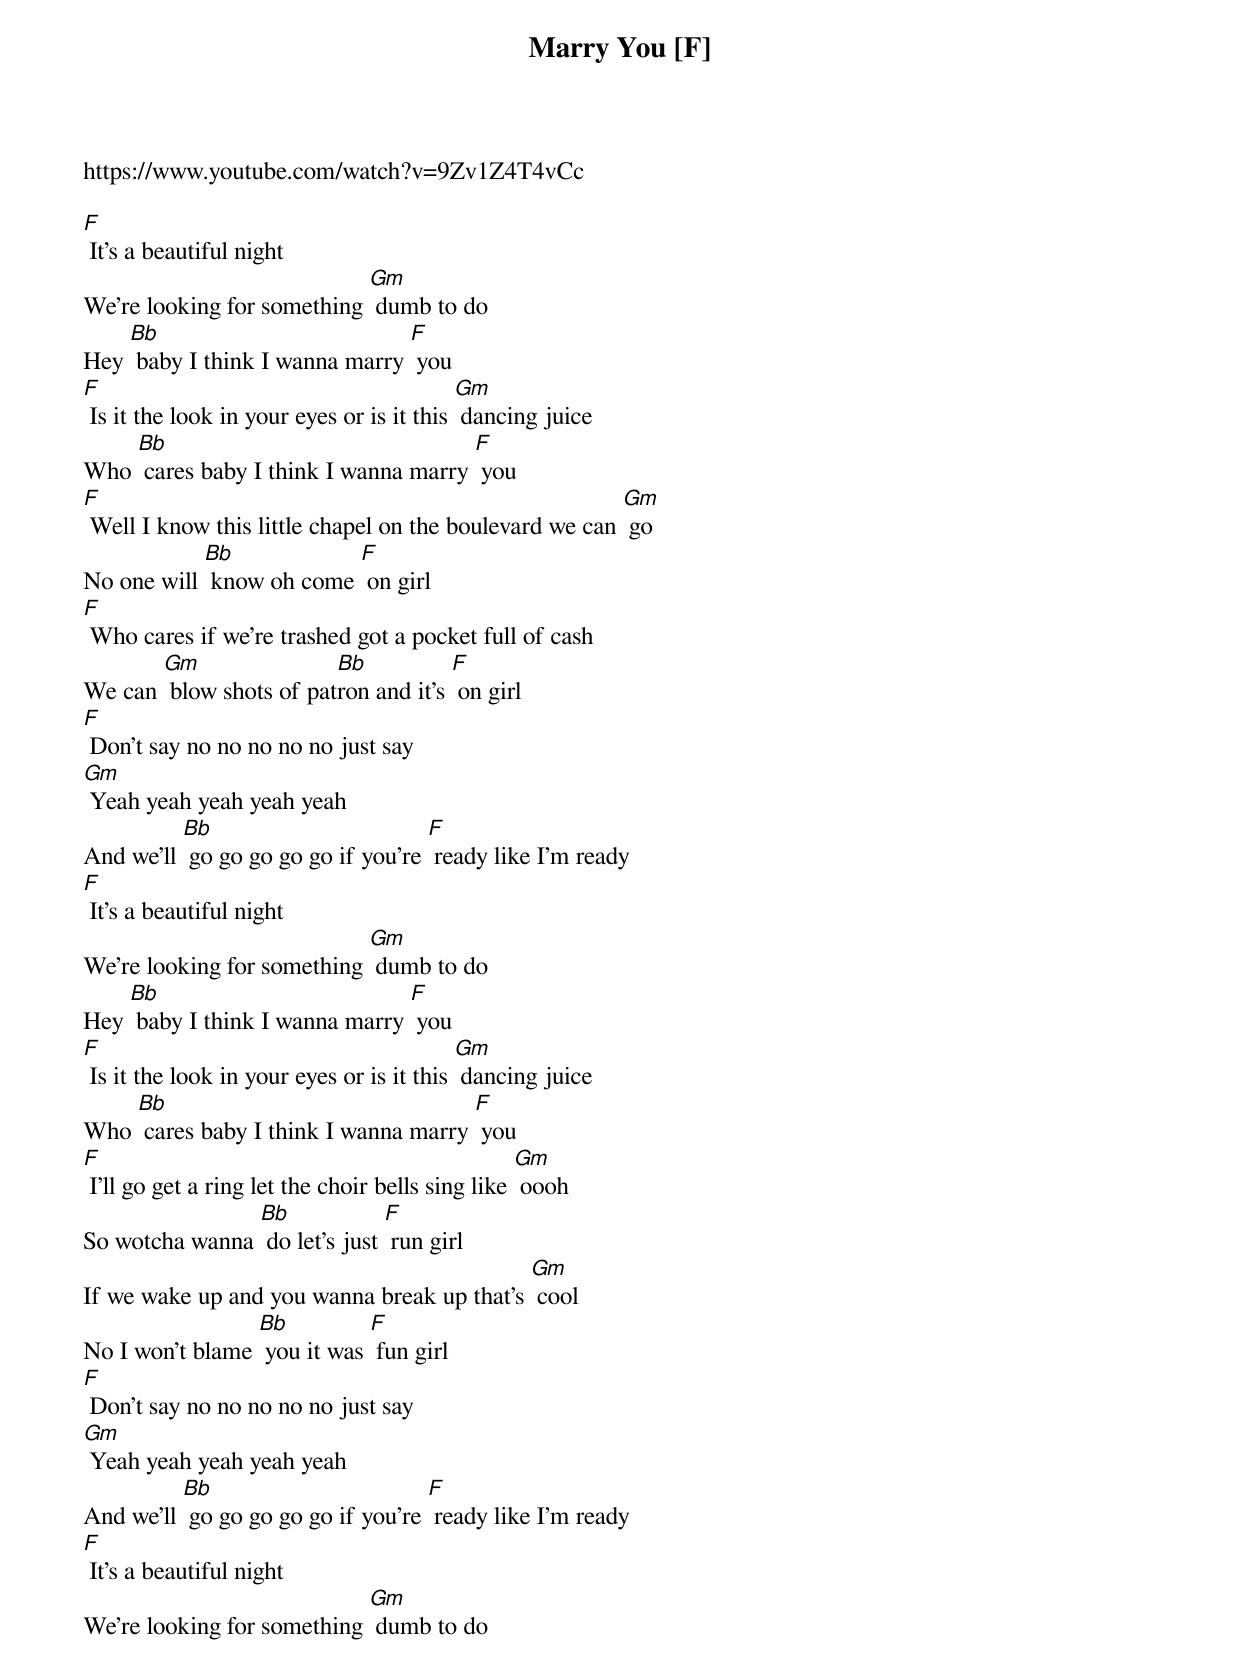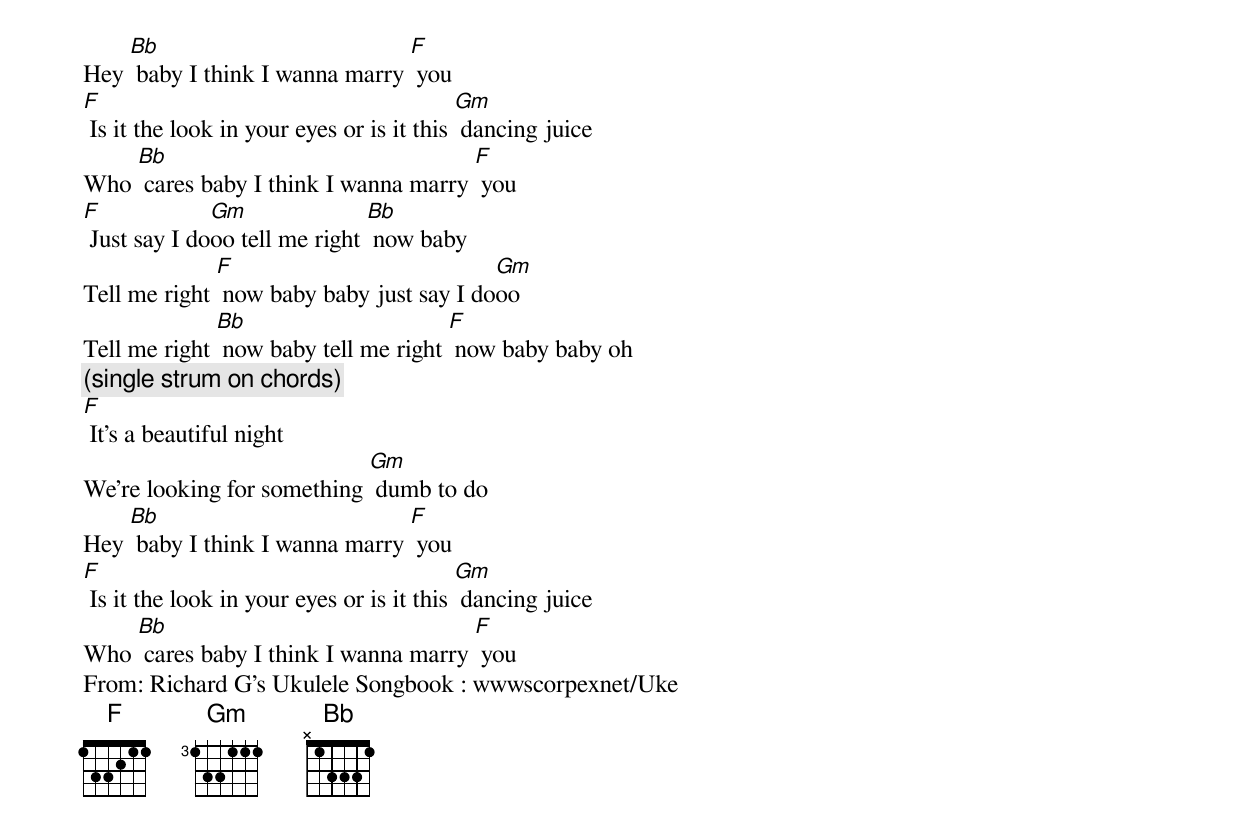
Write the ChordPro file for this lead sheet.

{t: Marry You [F] }
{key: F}
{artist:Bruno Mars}
https://www.youtube.com/watch?v=9Zv1Z4T4vCc
{c: }

[F] It’s a beautiful night
We’re looking for something [Gm] dumb to do
Hey [Bb] baby I think I wanna marry [F] you
[F] Is it the look in your eyes or is it this [Gm] dancing juice
Who [Bb] cares baby I think I wanna marry [F] you
{c: }
[F] Well I know this little chapel on the boulevard we can [Gm] go
No one will [Bb] know oh come [F] on girl
[F] Who cares if we’re trashed got a pocket full of cash
We can [Gm] blow shots of pat[Bb]ron and it’s [F] on girl
[F] Don’t say no no no no no just say
[Gm] Yeah yeah yeah yeah yeah
And we’ll [Bb] go go go go go if you’re [F] ready like I'm ready
{c: }
[F] It’s a beautiful night
We’re looking for something [Gm] dumb to do
Hey [Bb] baby I think I wanna marry [F] you
[F] Is it the look in your eyes or is it this [Gm] dancing juice
Who [Bb] cares baby I think I wanna marry [F] you
{c: }
[F] I’ll go get a ring let the choir bells sing like [Gm] oooh
So wotcha wanna [Bb] do let’s just [F] run girl
If we wake up and you wanna break up that’s [Gm] cool
No I won’t blame [Bb] you it was [F] fun girl
[F] Don’t say no no no no no just say
[Gm] Yeah yeah yeah yeah yeah
And we’ll [Bb] go go go go go if you’re [F] ready like I’m ready
{c: }
[F] It’s a beautiful night
We’re looking for something [Gm] dumb to do
Hey [Bb] baby I think I wanna marry [F] you
[F] Is it the look in your eyes or is it this [Gm] dancing juice
Who [Bb] cares baby I think I wanna marry [F] you
{c: }
[F] Just say I do[Gm]oo tell me right [Bb] now baby
Tell me right [F] now baby baby just say I do[Gm]oo
Tell me right [Bb] now baby tell me right [F] now baby baby oh
{c: (single strum on chords) }
[F] It’s a beautiful night
We’re looking for something [Gm] dumb to do
Hey [Bb] baby I think I wanna marry [F] you
[F] Is it the look in your eyes or is it this [Gm] dancing juice
Who [Bb] cares baby I think I wanna marry [F] you
{c: }
From: Richard G’s Ukulele Songbook : wwwscorpexnet/Uke
